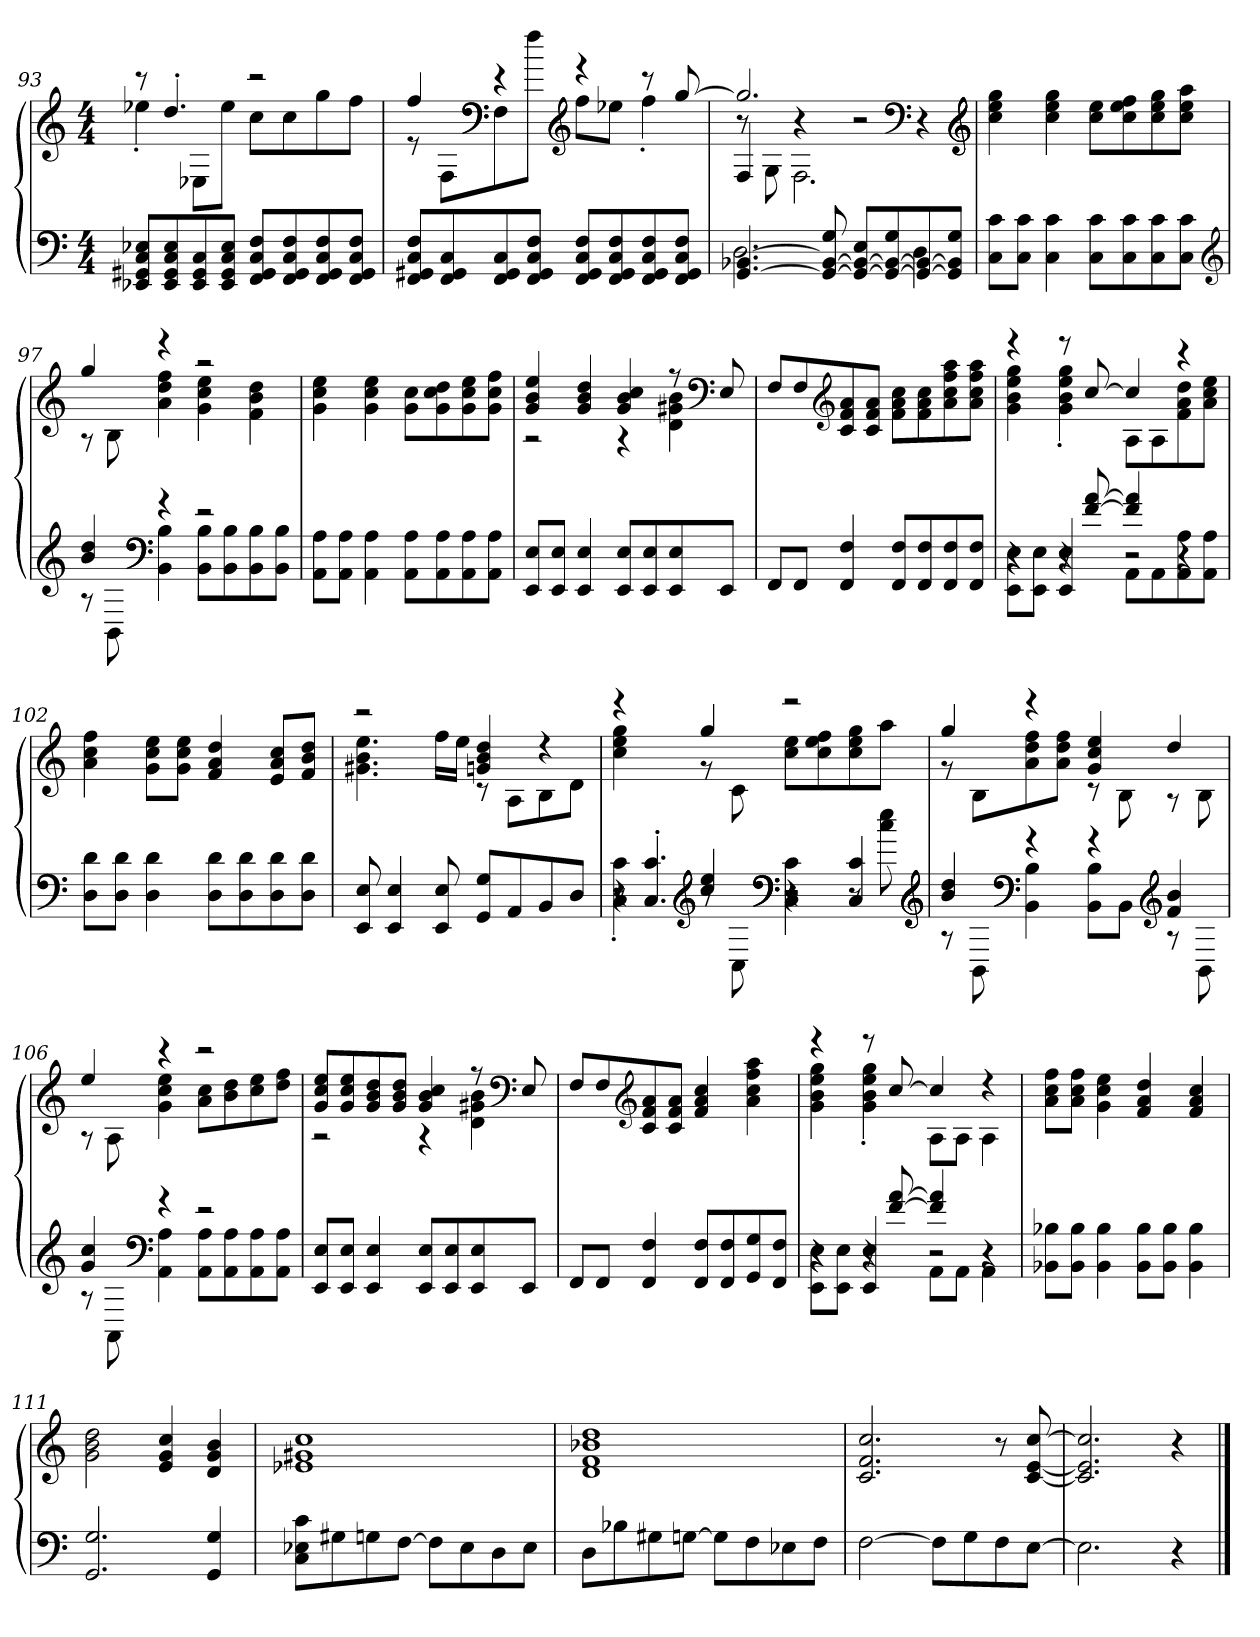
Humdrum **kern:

**kern	**kern
*part1	*part1
*staff2	*staff1
*clefF4	*clefG2
*M4/4	*M4/4
=93	=93
*	*^
8EE-X 8GG#X 8C 8E-XL	8r	4ee-X'
8EE- 8GG# 8C 8E-	4.dd'	.
8EE- 8GG# 8C	.	8E-XL
8EE- 8GG# 8C 8E-J	.	8ee-J
8FF 8GG# 8C 8FL	2r	8ccL
8FF 8GG# 8C 8F	.	8cc
8FF 8GG# 8C 8F	.	8gg
8FF 8GG# 8C 8FJ	.	8ffJ
=94	=94	=94
8FF 8GG#X 8C 8FL	4ff	8r
8FF 8GG# 8C	.	8FL
*	*clefF4	*
8FF 8GG# 8C	4r	8F
8FF 8GG# 8C 8FJ	.	8ffJ
*	*clefG2	*
8FF 8GG# 8C 8FL	4r	8ffL
8FF 8GG# 8C 8F	.	8ee-XJ
8FF 8GG# 8C 8F	8r	4ff'
8FF 8GG# 8C 8FJ	[8gg	.
!!LO:LB:g=z
=95	=95	=95
*^	*	*^
[4.GG [4.BB-X	2.D	2.gg]	8r	4F
.	.	.	8G	.
.	.	.	2.F	4r
8GG_ 8BB-_ 8G	.	.	.	.
8GG_ 8BB-_ 8EL	.	.	.	2r
8GG_ 8BB-_ 8G	.	.	.	.
*	*	*clefF4	*	*
8GG_ 8BB-_	4D	4r	.	.
8GG] 8BB-] 8GJ	.	.	.	.
*v	*v	*	*	*
*	*v	*v	*v
*	*clefG2
=96	=96
8C 8cL	4cc 4ee 4gg
8C 8cJ	.
4C 4c	4cc 4ee 4gg
8C 8cL	8cc 8eeL
8C 8c	8cc 8ee 8ff
8C 8c	8cc 8ee 8gg
8C 8cJ	8cc 8ee 8aaJ
*clefG2	*
=97	=97
*^	*^
4b 4dd	8r	4gg	8r
.	8BB	.	8B
*clefF4	*	*	*
4r	4BB 4B	4r	4a 4dd 4ff
2r	8BB 8BL	2r	4g 4cc 4ee
.	8BB 8B	.	.
.	8BB 8B	.	4f 4b 4dd
.	8BB 8BJ	.	.
*v	*v	*	*
*	*v	*v
=98	=98
8AA 8AL	4g 4cc 4ee
8AA 8AJ	.
4AA 4A	4g 4cc 4ee
8AA 8AL	8g 8ccL
8AA 8A	8g 8cc 8dd
8AA 8A	8g 8cc 8ee
8AA 8AJ	8g 8cc 8ffJ
!!LO:LB:g=z
=99	=99
*	*^
8EE 8EL	4g 4b 4ee	2r
8EE 8EJ	.	.
4EE 4E	4g 4b 4dd	.
8EE 8EL	4g 4b 4cc	4r
8EE 8E	.	.
8EE 8E	8r	4d 4g#X 4b
*	*clefF4	*
8EEJ	8E	.
*	*v	*v
=100	=100
8FFL	8FL
8FFJ	8F
*	*clefG2
4FF 4F	8c 8f 8a
.	8c 8f 8aJ
8FF 8FL	8f 8a 8ccL
8FF 8F	8f 8a 8cc
8FF 8F	8a 8cc 8ff 8aa
8FF 8FJ	8a 8cc 8ff 8aaJ
=101	=101
*^	*^
*	*^	*	*
4r	8EE 8EL	4r	4r	4g 4b 4ee 4gg
.	8EE 8EJ	.	.	.
8r	4r	4EE 4E	8r	4g' 4b' 4ee' 4gg'
[8f [8a	.	.	[8cc	.
4f] 4a]	8AAL	2r	4cc]	8AL
.	8AA	.	.	8A
4r	8AA 8A	.	4r	8f 8a 8dd
.	8AA 8AJ	.	.	8a 8cc 8eeJ
*v	*v	*v	*	*
*	*v	*v
=102	=102
8D 8dL	4a 4cc 4ff
8D 8dJ	.
4D 4d	8g 8cc 8eeL
.	8g 8cc 8eeJ
8D 8dL	4f 4a 4dd
8D 8d	.
8D 8d	8e 8a 8ccL
8D 8dJ	8f 8b 8ddJ
!!LO:LB:g=z
=103	=103
*	*^
8EE 8E	2r	4.g#X 4.b 4.ee
4EE 4E	.	.
8EE 8E	.	16ffLL
.	.	16eeJJ
8GG 8GL	4gn 4b 4dd	8r
8AA	.	8AL
8BB	4r	8B
8DJ	.	8dJ
=104	=104	=104
*^	*	*
*	*^	*	*
4r	4C' 4c'	8r	4r	4cc 4ee 4gg
.	.	4.C' 4.c'	.	.
*clefG2	*	*	*	*
4cc 4ee	8r	.	4gg	8r
.	8C	.	.	8c
*clefF4	*	*	*	*
2r	4C 4c	4r	2r	8cc 8eeL
.	.	.	.	8cc 8ee 8ff
.	8r	4C 4c	.	8cc 8ee 8gg
.	8cc 8ee	.	.	8aaJ
*v	*v	*v	*	*
*clefG2	*	*
=105	=105	=105
*^	*	*
4b 4dd	8r	4gg	8r
.	8BB	.	8BL
*clefF4	*	*	*
4r	4BB 4B	4r	8a 8dd 8ff
.	.	.	8a 8dd 8ffJ
4r	8BB 8BL	4g 4cc 4ee	8r
.	8BBJ	.	8B
*clefG2	*	*	*
4f 4b	8r	4dd	8r
.	8BB	.	8B
=106	=106	=106	=106
4g 4cc	8r	4ee	8r
.	8AA	.	8A
*clefF4	*	*	*
4r	4AA 4A	4r	4g 4cc 4ee
2r	8AA 8AL	2r	8a 8ccL
.	8AA 8A	.	8b 8dd
.	8AA 8A	.	8cc 8ee
.	8AA 8AJ	.	8dd 8ffJ
*v	*v	*	*
!!LO:PB:g=z	!!
=107	=107	=107
8EE 8EL	8g 8cc 8eeL	2r
8EE 8EJ	8g 8cc 8ee	.
4EE 4E	8g 8b 8dd	.
.	8g 8b 8ddJ	.
8EE 8EL	4g 4b 4cc	4r
8EE 8E	.	.
8EE 8E	8r	4d 4g#X 4b
*	*clefF4	*
8EEJ	8E	.
*	*v	*v
=108	=108
8FFL	8FL
8FFJ	8F
*	*clefG2
4FF 4F	8c 8f 8a
.	8c 8f 8aJ
8FF 8FL	4f 4a 4cc
8FF 8F	.
8GG 8G	4a 4cc 4ff 4aa
8FF 8FJ	.
=109	=109
*^	*^
*	*^	*	*
4r	8EE 8EL	4r	4r	4g 4b 4ee 4gg
.	8EE 8EJ	.	.	.
8r	4r	4EE 4E	8r	4g' 4b' 4ee' 4gg'
[8f [8a	.	.	[8cc	.
4f] 4a]	8AAL	2r	4cc]	8AL
.	8AAJ	.	.	8AJ
4r	4AA	.	4r	4A
*v	*v	*v	*	*
*	*v	*v
=110	=110
8BB-X 8B-XL	8a 8cc 8ffL
8BB- 8B-J	8a 8cc 8ffJ
4BB- 4B-	4g 4cc 4ee
8BB- 8B-L	4f 4a 4dd
8BB- 8B-J	.
4BB- 4B-	4f 4a 4cc
=111	=111
2.GG 2.G	2g 2b 2dd
.	4e 4g 4cc
4GG 4G	4d 4g 4b
!!LO:LB:g=z
=112	=112
8C 8E-X 8cL	1e-X 1g#X 1cc
8G#X	.
8Gn	.
[8FJ	.
8FL]	.
8E-	.
8D	.
8E-J	.
=113	=113
8DL	1d 1f 1b-X 1dd
8B-X	.
8G#X	.
[8GnJ	.
8GL]	.
8F	.
8E-X	.
8FJ	.
=114	=114
[2F	2.c 2.f 2.cc
8FL]	.
8G	.
8F	8r
[8EJ	[8c [8e [8cc
=115	=115
2.E]	2.c] 2.e] 2.cc]
4r	4r
==	==
*-	*-
